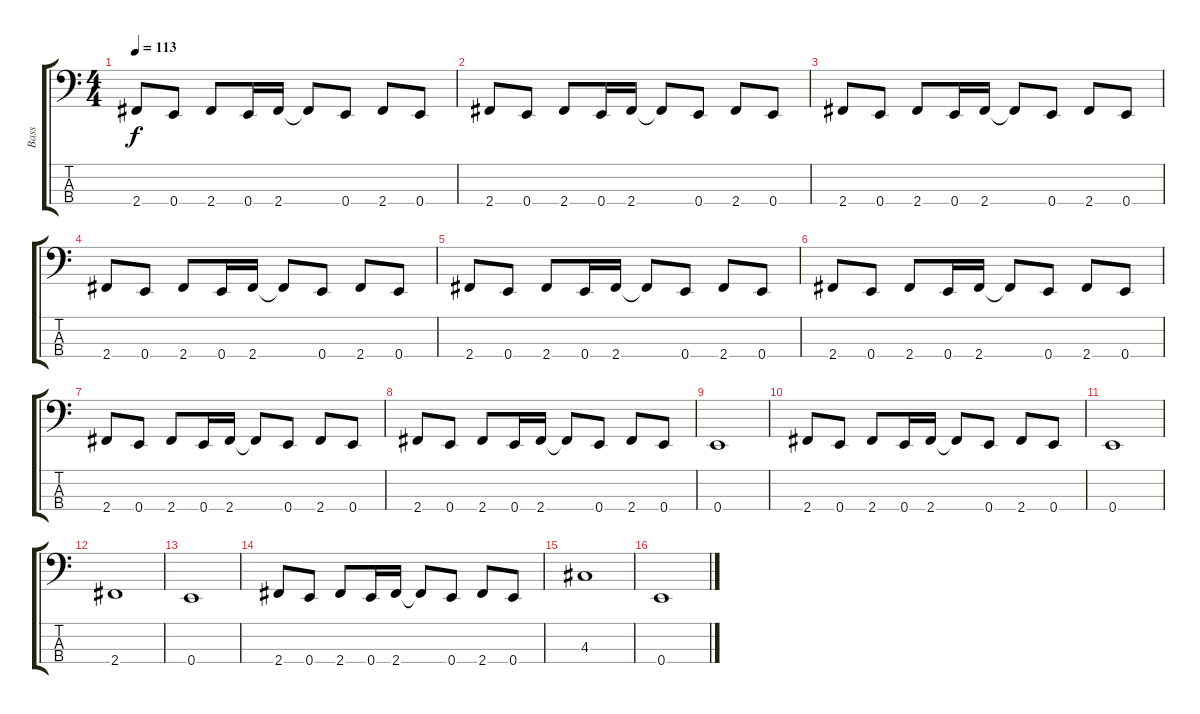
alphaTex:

\track ("Bass" "Bass") {instrument electricbassfinger}
\staff {score tabs}
\tuning (G2 D2 A1 E1) {hide}
\ts (4 4)
\tempo 113
\clef f4
\ks c
2.4.8{dy f} 0.4.8 2.4.8 0.4.16 2.4.16 2.4{t}.8 0.4.8 2.4.8 0.4.8 |
2.4.8 0.4.8 2.4.8 0.4.16 2.4.16 2.4{t}.8 0.4.8 2.4.8 0.4.8 |
2.4.8 0.4.8 2.4.8 0.4.16 2.4.16 2.4{t}.8 0.4.8 2.4.8 0.4.8 |
2.4.8 0.4.8 2.4.8 0.4.16 2.4.16 2.4{t}.8 0.4.8 2.4.8 0.4.8 |
2.4.8 0.4.8 2.4.8 0.4.16 2.4.16 2.4{t}.8 0.4.8 2.4.8 0.4.8 |
2.4.8 0.4.8 2.4.8 0.4.16 2.4.16 2.4{t}.8 0.4.8 2.4.8 0.4.8 |
2.4.8 0.4.8 2.4.8 0.4.16 2.4.16 2.4{t}.8 0.4.8 2.4.8 0.4.8 |
2.4.8 0.4.8 2.4.8 0.4.16 2.4.16 2.4{t}.8 0.4.8 2.4.8 0.4.8 |
0.4.1 |
2.4.8 0.4.8 2.4.8 0.4.16 2.4.16 2.4{t}.8 0.4.8 2.4.8 0.4.8 |
0.4.1 |
2.4.1 |
0.4.1 |
2.4.8 0.4.8 2.4.8 0.4.16 2.4.16 2.4{t}.8 0.4.8 2.4.8 0.4.8 |
4.3.1 |
0.4.1
